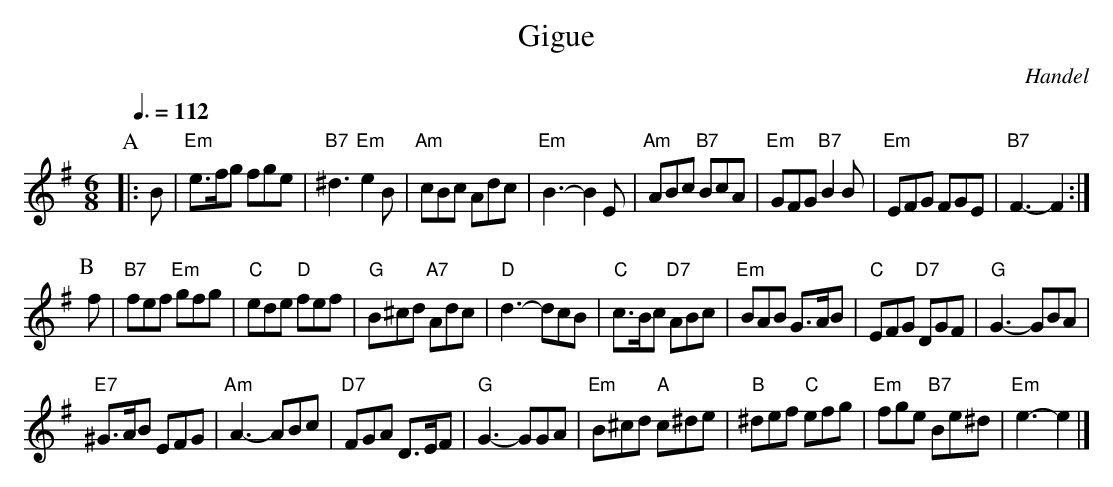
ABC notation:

X:1
T:Gigue
C:Handel
L:1/8
M:6/8
Q:3/8=112
K:Em
P:A
|: B | "Em"e>fg fge | "B7"^d3 "Em"e2B | "Am"cBc Adc | "Em"B3- B2E |\
"Am"ABc "B7"BcA | "Em"GFG "B7"B2B | "Em"EFG FGE | "B7"F3- F2 :|
P:B
f | "B7"fef "Em"gfg | "C"ede "D"fef | "G"B^cd "A7"Adc | "D"d3- dcB |\
"C"c>Bc "D7"ABc | "Em"BAB G>AB | "C"EFG "D7"DGF | "G"G3- GBA |
"E7"^G>AB EFG | "Am"A3- ABc | "D7"FGA D>EF | "G"G3- GGA |\
"Em"B^cd "A"c^de | "B"^def "C"efg | "Em"fge "B7"Be^d | "Em"e3- e2 |]
